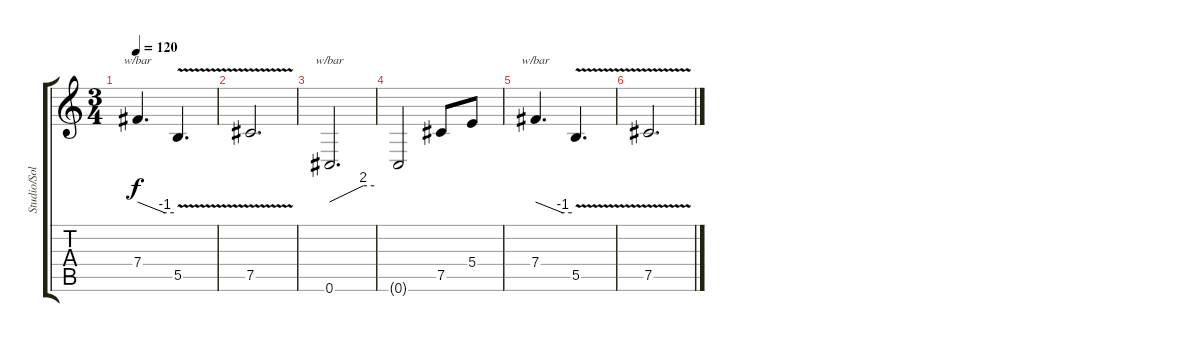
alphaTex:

\track ("Studio/Solo Guitar" "Studio/Sol") {instrument distortionguitar}
\staff {score tabs}
\tuning (Db4 Ab3 E3 B2 Gb2 Db2) {hide}
\ts (3 4)
\tempo 120
\clef g2
\ks c
7.4.4{d tbe (custom default 0 0 45 -4 60 -4) dy f} 5.5{v}.4{d} |
7.5{v}.2{d} |
0.6.2{d tbe (custom default 0 0 45 8 60 8)} |
0.6{t}.2 7.5.8 5.4.8 |
7.4.4{d tbe (custom default 0 0 45 -4 60 -4)} 5.5{v}.4{d} |
7.5{v}.2{d}
